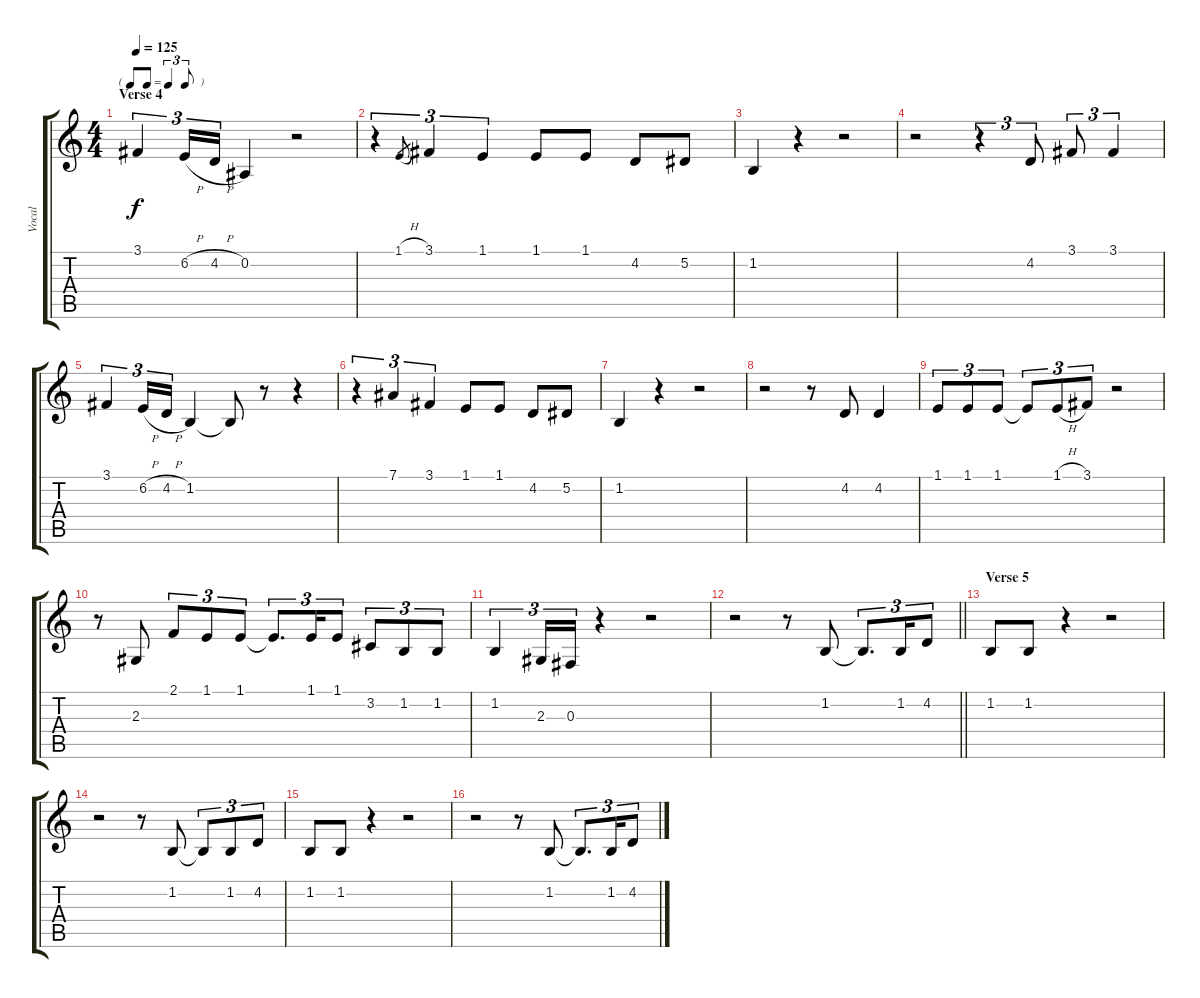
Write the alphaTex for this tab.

\track ("Vocal" "Vocal") {instrument oboe}
\staff {score tabs}
\tuning (Eb4 Bb3 Gb3 Db3 Ab2 Eb2) {hide}
\ts (4 4)
\tf triplet8th
\section ("" "Verse 4")
\tempo 125
\clef g2
\ks c
3.1.4{tu (3 2) dy f} 6.2{h}.16{tu (3 2)} 4.2{h}.16{tu (3 2)} 0.2.4 r.2 |
r.4{tu (3 2)} 1.1{h}.8{gr} 3.1.4{tu (3 2)} 1.1.4{tu (3 2)} 1.1.8 1.1.8 4.2.8 5.2.8 |
1.2.4 r.4 r.2 |
r.2 r.4{tu (3 2)} 4.2.8{tu (3 2)} 3.1.8{tu (3 2)} 3.1.4{tu (3 2)} |
3.1.4{tu (3 2)} 6.2{h}.16{tu (3 2)} 4.2{h}.16{tu (3 2)} 1.2.4 1.2{t}.8 r.8 r.4 |
r.4{tu (3 2)} 7.1.4{tu (3 2)} 3.1.4{tu (3 2)} 1.1.8 1.1.8 4.2.8 5.2.8 |
1.2.4 r.4 r.2 |
r.2 r.8 4.2.8 4.2.4 |
1.1.8{tu (3 2)} 1.1.8{tu (3 2)} 1.1.8{tu (3 2)} 1.1{t}.8{tu (3 2)} 1.1{h}.8{tu (3 2)} 3.1.8{tu (3 2)} r.2 |
r.8 2.3.8 2.1.8{tu (3 2)} 1.1.8{tu (3 2)} 1.1.8{tu (3 2)} 1.1{t}.8{d tu (3 2)} 1.1.16{tu (3 2)} 1.1.8{tu (3 2)} 3.2.8{tu (3 2)} 1.2.8{tu (3 2)} 1.2.8{tu (3 2)} |
1.2.4{tu (3 2)} 2.3.16{tu (3 2)} 0.3.16{tu (3 2)} r.4 r.2 |
\barLineRight lightlight
r.2 r.8 1.2.8 1.2{t}.8{d tu (3 2)} 1.2.16{tu (3 2)} 4.2.8{tu (3 2)} |
\section ("" "Verse 5")
1.2.8 1.2.8 r.4 r.2 |
r.2 r.8 1.2.8 1.2{t}.8{tu (3 2)} 1.2.8{tu (3 2)} 4.2.8{tu (3 2)} |
1.2.8 1.2.8 r.4 r.2 |
r.2 r.8 1.2.8 1.2{t}.8{d tu (3 2)} 1.2.16{tu (3 2)} 4.2.8{tu (3 2)}
